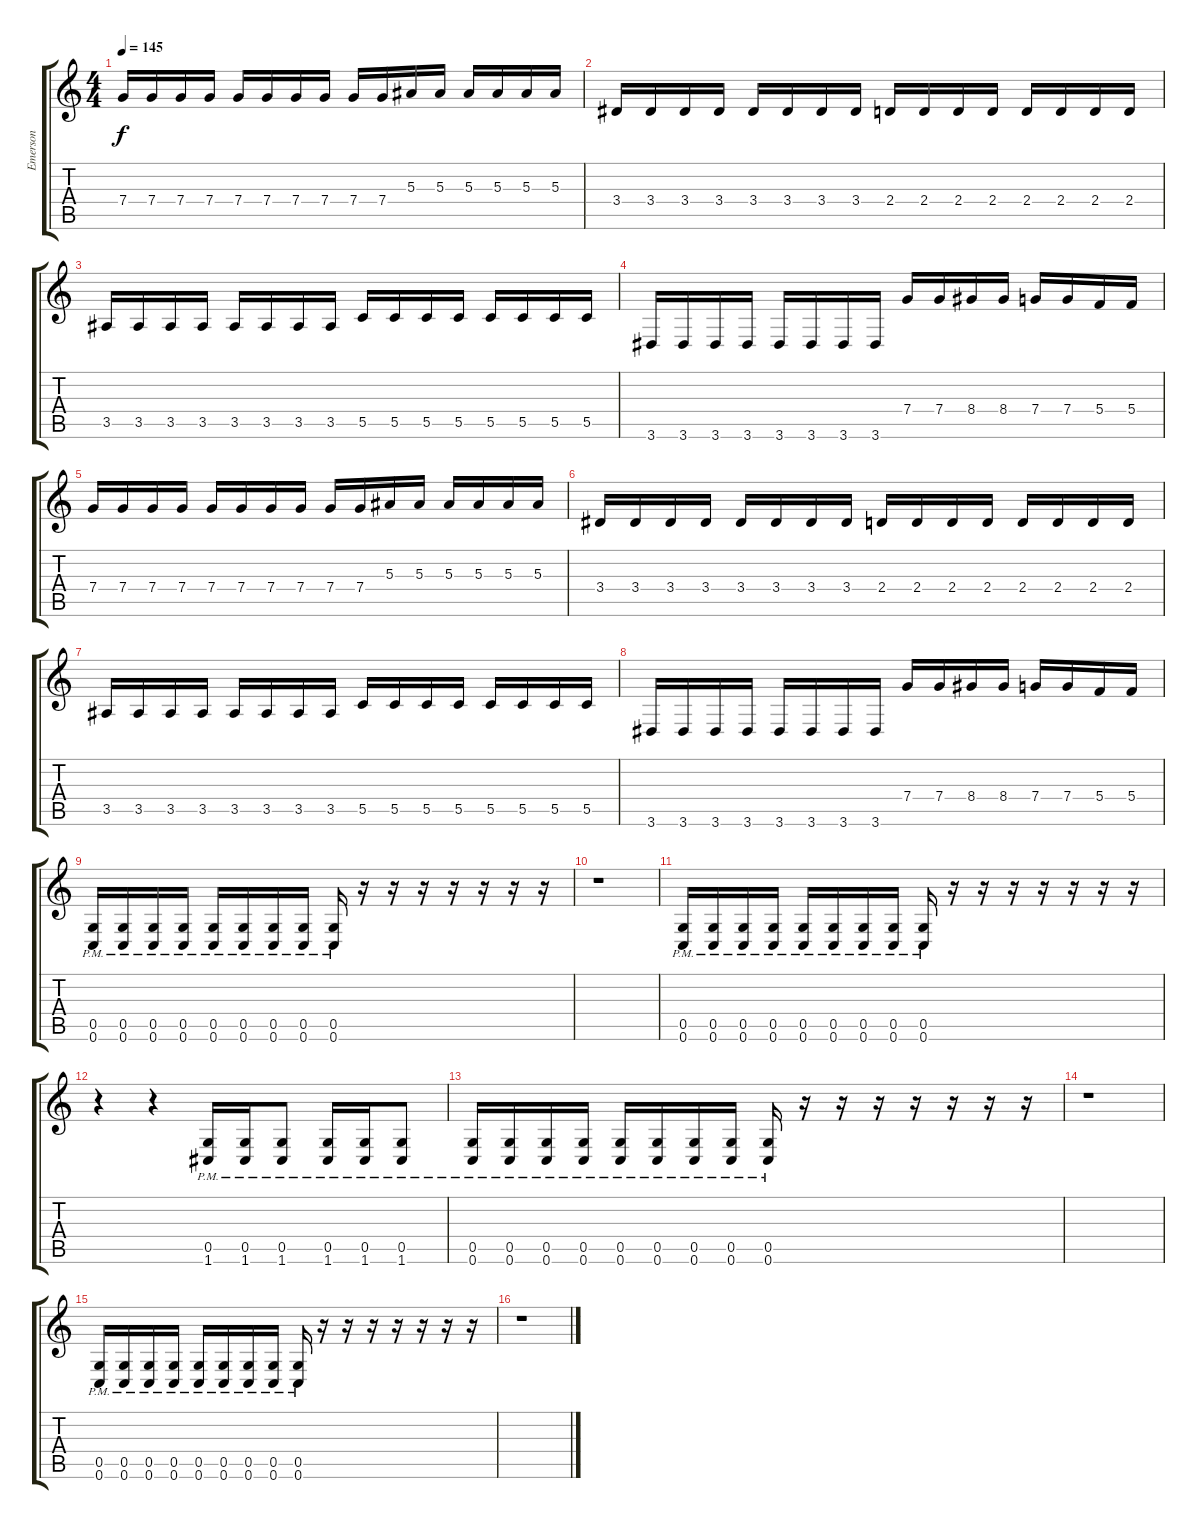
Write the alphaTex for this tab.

\track ("Emerson" "Emerson") {instrument distortionguitar}
\staff {score tabs}
\tuning (D4 A3 F3 C3 G2 C2) {hide}
\ts (4 4)
\tempo 145
\clef g2
\ks c
7.4.16{dy f} 7.4.16 7.4.16 7.4.16 7.4.16 7.4.16 7.4.16 7.4.16 7.4.16 7.4.16 5.3.16 5.3.16 5.3.16 5.3.16 5.3.16 5.3.16 |
3.4.16 3.4.16 3.4.16 3.4.16 3.4.16 3.4.16 3.4.16 3.4.16 2.4.16 2.4.16 2.4.16 2.4.16 2.4.16 2.4.16 2.4.16 2.4.16 |
3.5.16 3.5.16 3.5.16 3.5.16 3.5.16 3.5.16 3.5.16 3.5.16 5.5.16 5.5.16 5.5.16 5.5.16 5.5.16 5.5.16 5.5.16 5.5.16 |
3.6.16 3.6.16 3.6.16 3.6.16 3.6.16 3.6.16 3.6.16 3.6.16 7.4.16 7.4.16 8.4.16 8.4.16 7.4.16 7.4.16 5.4.16 5.4.16 |
7.4.16 7.4.16 7.4.16 7.4.16 7.4.16 7.4.16 7.4.16 7.4.16 7.4.16 7.4.16 5.3.16 5.3.16 5.3.16 5.3.16 5.3.16 5.3.16 |
3.4.16 3.4.16 3.4.16 3.4.16 3.4.16 3.4.16 3.4.16 3.4.16 2.4.16 2.4.16 2.4.16 2.4.16 2.4.16 2.4.16 2.4.16 2.4.16 |
3.5.16 3.5.16 3.5.16 3.5.16 3.5.16 3.5.16 3.5.16 3.5.16 5.5.16 5.5.16 5.5.16 5.5.16 5.5.16 5.5.16 5.5.16 5.5.16 |
3.6.16 3.6.16 3.6.16 3.6.16 3.6.16 3.6.16 3.6.16 3.6.16 7.4.16 7.4.16 8.4.16 8.4.16 7.4.16 7.4.16 5.4.16 5.4.16 |
(0.5{pm} 0.6{pm}).16 (0.5{pm} 0.6{pm}).16 (0.5{pm} 0.6{pm}).16 (0.5{pm} 0.6{pm}).16 (0.5{pm} 0.6{pm}).16 (0.5{pm} 0.6{pm}).16 (0.5{pm} 0.6{pm}).16 (0.5{pm} 0.6{pm}).16 (0.5{pm} 0.6{pm}).16 r.16 r.16 r.16 r.16 r.16 r.16 r.16 |
r.1 |
(0.5{pm} 0.6{pm}).16 (0.5{pm} 0.6{pm}).16 (0.5{pm} 0.6{pm}).16 (0.5{pm} 0.6{pm}).16 (0.5{pm} 0.6{pm}).16 (0.5{pm} 0.6{pm}).16 (0.5{pm} 0.6{pm}).16 (0.5{pm} 0.6{pm}).16 (0.5{pm} 0.6{pm}).16 r.16 r.16 r.16 r.16 r.16 r.16 r.16 |
r.4 r.4 (0.5{pm} 1.6{pm}).16 (0.5{pm} 1.6{pm}).16 (0.5{pm} 1.6{pm}).8 (0.5{pm} 1.6{pm}).16 (0.5{pm} 1.6{pm}).16 (0.5{pm} 1.6{pm}).8 |
(0.5{pm} 0.6{pm}).16 (0.5{pm} 0.6{pm}).16 (0.5{pm} 0.6{pm}).16 (0.5{pm} 0.6{pm}).16 (0.5{pm} 0.6{pm}).16 (0.5{pm} 0.6{pm}).16 (0.5{pm} 0.6{pm}).16 (0.5{pm} 0.6{pm}).16 (0.5{pm} 0.6{pm}).16 r.16 r.16 r.16 r.16 r.16 r.16 r.16 |
r.1 |
(0.5{pm} 0.6{pm}).16 (0.5{pm} 0.6{pm}).16 (0.5{pm} 0.6{pm}).16 (0.5{pm} 0.6{pm}).16 (0.5{pm} 0.6{pm}).16 (0.5{pm} 0.6{pm}).16 (0.5{pm} 0.6{pm}).16 (0.5{pm} 0.6{pm}).16 (0.5{pm} 0.6{pm}).16 r.16 r.16 r.16 r.16 r.16 r.16 r.16 |
r.1
